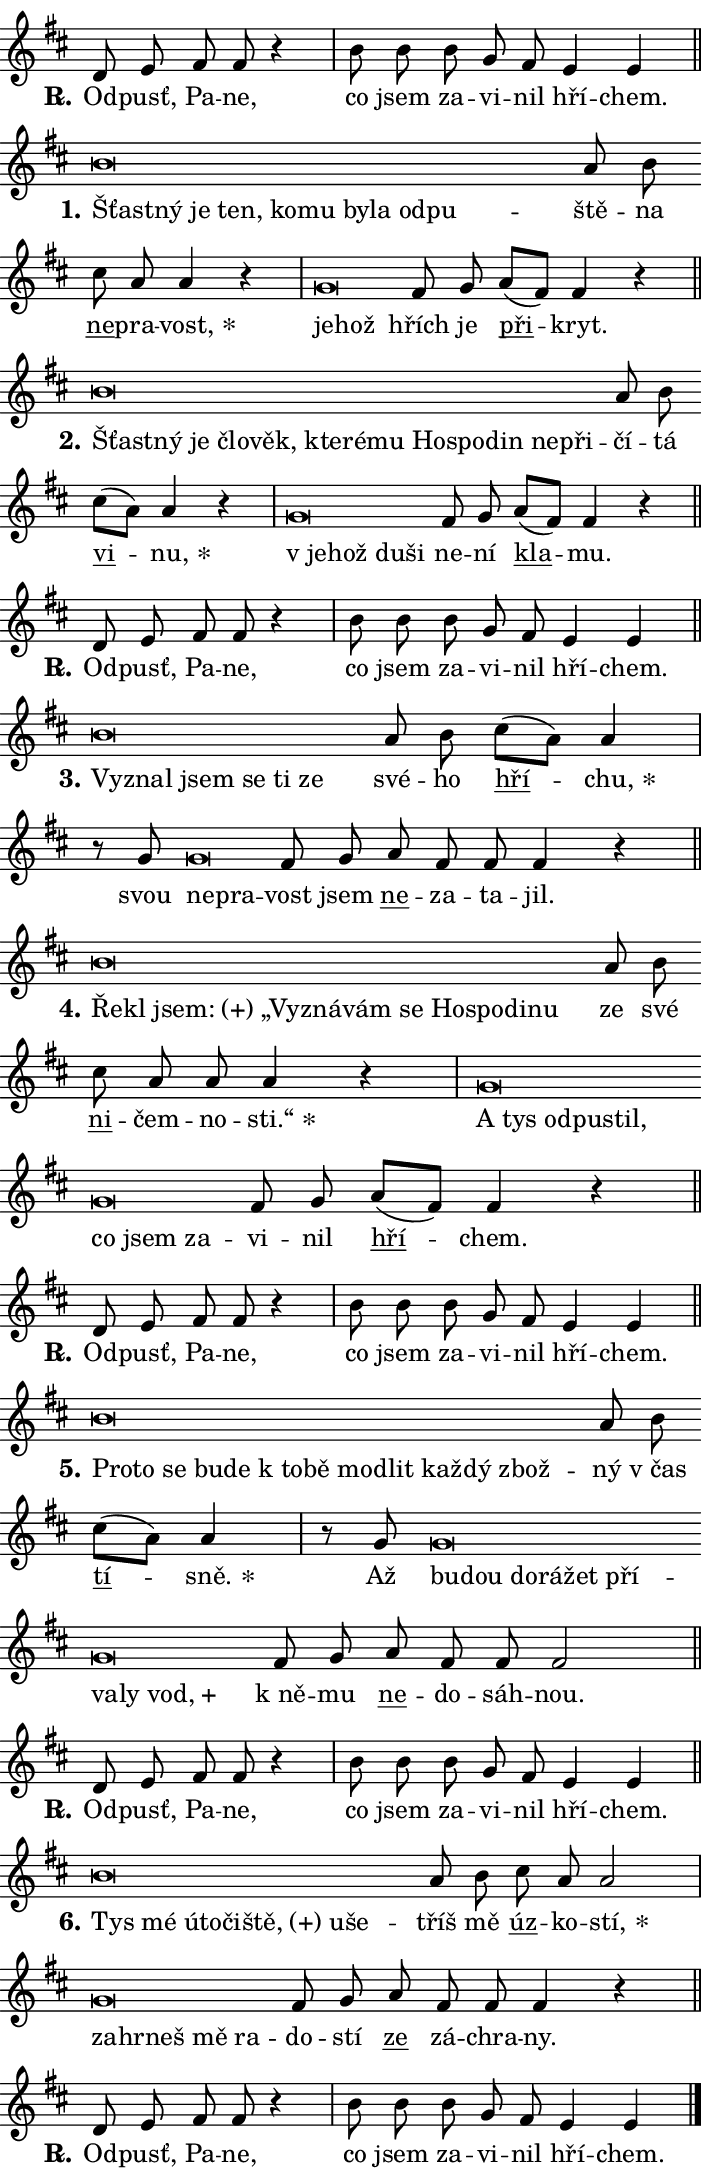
\version "2.24.0"
\header { tagline = "" }
\paper {
  indent = 0\cm
  top-margin = 0\cm
  right-margin = 0.13\cm % to fit lyric hyphens
  bottom-margin = 0\cm
  left-margin = 0\cm
  paper-width = 12\cm
  page-breaking = #ly:one-page-breaking
  system-system-spacing.basic-distance = #11
  score-system-spacing.basic-distance = #11
  ragged-last = ##f
}


%% Author: Thomas Morley
%% https://lists.gnu.org/archive/html/lilypond-user/2020-05/msg00002.html
#(define (line-position grob)
"Returns position of @var[grob} in current system:
   @code{'start}, if at first time-step
   @code{'end}, if at last time-step
   @code{'middle} otherwise
"
  (let* ((col (ly:item-get-column grob))
         (ln (ly:grob-object col 'left-neighbor))
         (rn (ly:grob-object col 'right-neighbor))
         (col-to-check-left (if (ly:grob? ln) ln col))
         (col-to-check-right (if (ly:grob? rn) rn col))
         (break-dir-left
           (and
             (ly:grob-property col-to-check-left 'non-musical #f)
             (ly:item-break-dir col-to-check-left)))
         (break-dir-right
           (and
             (ly:grob-property col-to-check-right 'non-musical #f)
             (ly:item-break-dir col-to-check-right))))
        (cond ((eqv? 1 break-dir-left) 'start)
              ((eqv? -1 break-dir-right) 'end)
              (else 'middle))))

#(define (tranparent-at-line-position vctor)
  (lambda (grob)
  "Relying on @code{line-position} select the relevant enry from @var{vctor}.
Used to determine transparency,"
    (case (line-position grob)
      ((end) (not (vector-ref vctor 0)))
      ((middle) (not (vector-ref vctor 1)))
      ((start) (not (vector-ref vctor 2))))))

noteHeadBreakVisibility =
#(define-music-function (break-visibility)(vector?)
"Makes @code{NoteHead}s transparent relying on @var{break-visibility}"
#{
  \override NoteHead.transparent =
    #(tranparent-at-line-position break-visibility)
#})

#(define delete-ledgers-for-transparent-note-heads
  (lambda (grob)
    "Reads whether a @code{NoteHead} is transparent.
If so this @code{NoteHead} is removed from @code{'note-heads} from
@var{grob}, which is supposed to be @code{LedgerLineSpanner}.
As a result ledgers are not printed for this @code{NoteHead}"
    (let* ((nhds-array (ly:grob-object grob 'note-heads))
           (nhds-list
             (if (ly:grob-array? nhds-array)
                 (ly:grob-array->list nhds-array)
                 '()))
           ;; Relies on the transparent-property being done before
           ;; Staff.LedgerLineSpanner.after-line-breaking is executed.
           ;; This is fragile ...
           (to-keep
             (remove
               (lambda (nhd)
                 (ly:grob-property nhd 'transparent #f))
               nhds-list)))
      ;; TODO find a better method to iterate over grob-arrays, similiar
      ;; to filter/remove etc for lists
      ;; For now rebuilt from scratch
      (set! (ly:grob-object grob 'note-heads)  '())
      (for-each
        (lambda (nhd)
          (ly:pointer-group-interface::add-grob grob 'note-heads nhd))
        to-keep))))

squashNotes = {
  \override NoteHead.X-extent = #'(-0.2 . 0.2)
  \override NoteHead.Y-extent = #'(-0.75 . 0)
  \override NoteHead.stencil =
    #(lambda (grob)
       (let ((pos (ly:grob-property grob 'staff-position)))
         (begin
           (if (< pos -7) (display "ERROR: Lower brevis then expected\n") (display ""))
           (if (<= pos -6) ly:text-interface::print ly:note-head::print))))
}
unSquashNotes = {
  \revert NoteHead.X-extent
  \revert NoteHead.Y-extent
  \revert NoteHead.stencil
}

hideNotes = \noteHeadBreakVisibility #begin-of-line-visible
unHideNotes = \noteHeadBreakVisibility #all-visible

% work-around for resetting accidentals
% https://lilypond.org/doc/v2.23/Documentation/notation/displaying-rhythms#unmetered-music
cadenzaMeasure = {
  \cadenzaOff
  \partial 1024 s1024
  \cadenzaOn
}

#(define-markup-command (accent layout props text) (markup?)
  "Underline accented syllable"
  (interpret-markup layout props
    #{\markup \override #'(offset . 4.3) \underline { #text }#}))

responsum = \markup \concat {
  "R" \hspace #-1.05 \path #0.1 #'((moveto 0 0.07) (lineto 0.9 0.8)) \hspace #0.05 "."
}

spaceSize = #0.6828661417322834 % exact space size for TeX Gyre Schola

\layout {
  \context {
    \Staff
    \remove "Time_signature_engraver"
    \override LedgerLineSpanner.after-line-breaking = #delete-ledgers-for-transparent-note-heads
  }
  \context {
    \Lyrics {
      \override LyricSpace.minimum-distance = \spaceSize
      \override LyricText.font-name = #"TeX Gyre Schola"
      \override LyricText.font-size = 1
      \override StanzaNumber.font-name = #"TeX Gyre Schola Bold"
      \override StanzaNumber.font-size = 1
    }
  }
  \context {
    \Score 
    \override NoteHead.text =
      #(lambda (grob) 
        (let ((pos (ly:grob-property grob 'staff-position)))
          #{\markup {
            \combine
              \halign #-0.55 \raise #(if (= pos -6) 0 0.5) \override #'(thickness . 2) \draw-line #'(3.2 . 0)
              \musicglyph "noteheads.sM1"
          }#}))
  }
}

% magnetic-lyrics.ily
%
%   written by
%     Jean Abou Samra <jean@abou-samra.fr>
%     Werner Lemberg <wl@gnu.org>
%
%   adapted by
%     Jiri Hon <jiri.hon@gmail.com>
%
% Version 2022-Apr-15

% https://www.mail-archive.com/lilypond-user@gnu.org/msg149350.html

#(define (Left_hyphen_pointer_engraver context)
   "Collect syllable-hyphen-syllable occurrences in lyrics and store
them in properties.  This engraver only looks to the left.  For
example, if the lyrics input is @code{foo -- bar}, it does the
following.

@itemize @bullet
@item
Set the @code{text} property of the @code{LyricHyphen} grob between
@q{foo} and @q{bar} to @code{foo}.

@item
Set the @code{left-hyphen} property of the @code{LyricText} grob with
text @q{foo} to the @code{LyricHyphen} grob between @q{foo} and
@q{bar}.
@end itemize

Use this auxiliary engraver in combination with the
@code{lyric-@/text::@/apply-@/magnetic-@/offset!} hook."
   (let ((hyphen #f)
         (text #f))
     (make-engraver
      (acknowledgers
       ((lyric-syllable-interface engraver grob source-engraver)
        (set! text grob)))
      (end-acknowledgers
       ((lyric-hyphen-interface engraver grob source-engraver)
        ;(when (not (grob::has-interface grob 'lyric-space-interface))
          (set! hyphen grob)));)
      ((stop-translation-timestep engraver)
       (when (and text hyphen)
         (ly:grob-set-object! text 'left-hyphen hyphen))
       (set! text #f)
       (set! hyphen #f)))))

#(define (lyric-text::apply-magnetic-offset! grob)
   "If the space between two syllables is less than the value in
property @code{LyricText@/.details@/.squash-threshold}, move the right
syllable to the left so that it gets concatenated with the left
syllable.

Use this function as a hook for
@code{LyricText@/.after-@/line-@/breaking} if the
@code{Left_@/hyphen_@/pointer_@/engraver} is active."
   (let ((hyphen (ly:grob-object grob 'left-hyphen #f)))
     (when hyphen
       (let ((left-text (ly:spanner-bound hyphen LEFT)))
         (when (grob::has-interface left-text 'lyric-syllable-interface)
           (let* ((common (ly:grob-common-refpoint grob left-text X))
                  (this-x-ext (ly:grob-extent grob common X))
                  (left-x-ext
                   (begin
                     ;; Trigger magnetism for left-text.
                     (ly:grob-property left-text 'after-line-breaking)
                     (ly:grob-extent left-text common X)))
                  ;; `delta` is the gap width between two syllables.
                  (delta (- (interval-start this-x-ext)
                            (interval-end left-x-ext)))
                  (details (ly:grob-property grob 'details))
                  (threshold (assoc-get 'squash-threshold details 0.2)))
             (when (< delta threshold)
               (let* (;; We have to manipulate the input text so that
                      ;; ligatures crossing syllable boundaries are not
                      ;; disabled.  For languages based on the Latin
                      ;; script this is essentially a beautification.
                      ;; However, for non-Western scripts it can be a
                      ;; necessity.
                      (lt (ly:grob-property left-text 'text))
                      (rt (ly:grob-property grob 'text))
                      (is-space (grob::has-interface hyphen 'lyric-space-interface))
                      (space (if is-space " " ""))
                      (extra-delta (if is-space spaceSize 0))
                      ;; Append new syllable.
                      (ltrt-space (if (and (string? lt) (string? rt))
                                (string-append lt space rt)
                                (make-concat-markup (list lt space rt))))
                      ;; Right-align `ltrt` to the right side.
                      (ltrt-space-markup (grob-interpret-markup
                               grob
                               (make-translate-markup
                                (cons (interval-length this-x-ext) 0)
                                (make-right-align-markup ltrt-space)))))
                 (begin
                   ;; Don't print `left-text`.
                   (ly:grob-set-property! left-text 'stencil #f)
                   ;; Set text and stencil (which holds all collected
                   ;; syllables so far) and shift it to the left.
                   (ly:grob-set-property! grob 'text ltrt-space)
                   (ly:grob-set-property! grob 'stencil ltrt-space-markup)
                   (ly:grob-translate-axis! grob (- (- delta extra-delta)) X))))))))))


#(define (lyric-hyphen::displace-bounds-first grob)
   ;; Make very sure this callback isn't triggered too early.
   (let ((left (ly:spanner-bound grob LEFT))
         (right (ly:spanner-bound grob RIGHT)))
     (ly:grob-property left 'after-line-breaking)
     (ly:grob-property right 'after-line-breaking)
     (ly:lyric-hyphen::print grob)))

squashThreshold = #0.4

\layout {
  \context {
    \Lyrics
    \consists #Left_hyphen_pointer_engraver
    \override LyricText.after-line-breaking =
      #lyric-text::apply-magnetic-offset!
    \override LyricHyphen.stencil = #lyric-hyphen::displace-bounds-first
    \override LyricText.details.squash-threshold = \squashThreshold
    \override LyricHyphen.minimum-distance = 0
    \override LyricHyphen.minimum-length = \squashThreshold
  }
}

squashText = \override LyricText.details.squash-threshold = 9999
unSquashText = \override LyricText.details.squash-threshold = \squashThreshold

leftText = \override LyricText.self-alignment-X = #LEFT
unLeftText = \revert LyricText.self-alignment-X

starOffset = #(lambda (grob) 
                (let ((x_offset (ly:self-alignment-interface::aligned-on-x-parent grob)))
                  (if (= x_offset 0) 0 (+ x_offset 1.2))))

star = #(define-music-function (syllable)(string?)
"Append star separator at the end of a syllable"
#{
  \once \override LyricText.X-offset = #starOffset
  \lyricmode { \markup {
    #syllable
    \override #'((font-name . "TeX Gyre Schola Bold")) \hspace #0.2 \lower #0.65 \larger "*"
  } }
#})

starAccent = #(define-music-function (syllable)(string?)
"Append star separator at the end of a syllable and make accent"
#{
  \once \override LyricText.X-offset = #starOffset
  \lyricmode { \markup {
    \accent #syllable
    \override #'((font-name . "TeX Gyre Schola Bold")) \hspace #0.2 \lower #0.65 \larger "*"
  } }
#})

breath = #(define-music-function (syllable)(string?)
"Append breathing indicator at the end of a syllable"
#{
  \lyricmode { \markup { #syllable "+" } }
#})

optionalBreath = #(define-music-function (syllable)(string?)
"Append optional breathing indicator at the end of a syllable"
#{
  \lyricmode { \markup { #syllable "(+)" } }
#})


\score {
    <<
        \new Voice = "melody" { \cadenzaOn \key d \major \relative { d'8 e fis fis r4 \cadenzaMeasure \bar "|" b8 b \bar "" b g fis e4 e \cadenzaMeasure \bar "||" \break } }
        \new Lyrics \lyricsto "melody" { \lyricmode { \set stanza = \responsum
Od -- pusť, Pa -- ne, co jsem za -- vi -- nil hří -- chem. } }
    >>
    \layout {}
}

\score {
    <<
        \new Voice = "melody" { \cadenzaOn \key d \major \relative { \squashNotes b'\breve*1/16 \hideNotes \breve*1/16 \bar "" \breve*1/16 \bar "" \breve*1/16 \bar "" \breve*1/16 \bar "" \breve*1/16 \bar "" \breve*1/16 \bar "" \breve*1/16 \bar "" \breve*1/16 \breve*1/16 \bar "" \unHideNotes \unSquashNotes a8 b \bar "" cis a a4 r \cadenzaMeasure \bar "|" \squashNotes g\breve*1/16 \hideNotes \breve*1/16 \bar "" \unHideNotes \unSquashNotes fis8 g \bar "" a[( fis)] fis4 r \cadenzaMeasure \bar "||" \break } }
        \new Lyrics \lyricsto "melody" { \lyricmode { \set stanza = "1."
\leftText Šťast -- \squashText ný je ten, ko -- mu by -- la od -- pu -- \unLeftText \unSquashText ště -- na \markup \accent ne -- pra -- \star vost, \leftText je -- \squashText hož \unLeftText \unSquashText hřích je \markup \accent při -- kryt. } }
    >>
    \layout {}
}

\score {
    <<
        \new Voice = "melody" { \cadenzaOn \key d \major \relative { \squashNotes b'\breve*1/16 \hideNotes \breve*1/16 \bar "" \breve*1/16 \bar "" \breve*1/16 \bar "" \breve*1/16 \bar "" \breve*1/16 \bar "" \breve*1/16 \bar "" \breve*1/16 \bar "" \breve*1/16 \bar "" \breve*1/16 \bar "" \breve*1/16 \bar "" \breve*1/16 \breve*1/16 \bar "" \unHideNotes \unSquashNotes a8 b \bar "" cis[( a)] a4 r \cadenzaMeasure \bar "|" \squashNotes g\breve*1/16 \hideNotes \breve*1/16 \bar "" \breve*1/16 \breve*1/16 \bar "" \unHideNotes \unSquashNotes fis8 g \bar "" a[( fis)] fis4 r \cadenzaMeasure \bar "||" \break } }
        \new Lyrics \lyricsto "melody" { \lyricmode { \set stanza = "2."
\leftText Šťast -- \squashText ný je člo -- věk, kte -- ré -- mu Ho -- spo -- din ne -- při -- \unLeftText \unSquashText čí -- tá \markup \accent vi -- \star nu, \leftText "v je" -- \squashText hož du -- ši \unLeftText \unSquashText ne -- ní \markup \accent kla -- mu. } }
    >>
    \layout {}
}

\score {
    <<
        \new Voice = "melody" { \cadenzaOn \key d \major \relative { d'8 e fis fis r4 \cadenzaMeasure \bar "|" b8 b \bar "" b g fis e4 e \cadenzaMeasure \bar "||" \break } }
        \new Lyrics \lyricsto "melody" { \lyricmode { \set stanza = \responsum
Od -- pusť, Pa -- ne, co jsem za -- vi -- nil hří -- chem. } }
    >>
    \layout {}
}

\score {
    <<
        \new Voice = "melody" { \cadenzaOn \key d \major \relative { \squashNotes b'\breve*1/16 \hideNotes \breve*1/16 \bar "" \breve*1/16 \bar "" \breve*1/16 \bar "" \breve*1/16 \breve*1/16 \bar "" \unHideNotes \unSquashNotes a8 b \bar "" cis[( a)] a4 \cadenzaMeasure \bar "|" r8 g8 \squashNotes g\breve*1/16 \hideNotes \breve*1/16 \bar "" \unHideNotes \unSquashNotes fis8 g \bar "" a fis fis fis4 r \cadenzaMeasure \bar "||" \break } }
        \new Lyrics \lyricsto "melody" { \lyricmode { \set stanza = "3."
\leftText Vy -- \squashText znal jsem se ti ze \unLeftText \unSquashText své -- ho \markup \accent hří -- \star chu, svou \leftText ne -- \squashText pra -- \unLeftText \unSquashText vost jsem \markup \accent ne -- za -- ta -- jil. } }
    >>
    \layout {}
}

\score {
    <<
        \new Voice = "melody" { \cadenzaOn \key d \major \relative { \squashNotes b'\breve*1/16 \hideNotes \breve*1/16 \bar "" \breve*1/16 \bar "" \breve*1/16 \bar "" \breve*1/16 \bar "" \breve*1/16 \bar "" \breve*1/16 \bar "" \breve*1/16 \bar "" \breve*1/16 \bar "" \breve*1/16 \breve*1/16 \bar "" \unHideNotes \unSquashNotes a8 b \bar "" cis a a a4 r \cadenzaMeasure \bar "|" \squashNotes g\breve*1/16 \hideNotes \breve*1/16 \bar "" \breve*1/16 \bar "" \breve*1/16 \bar "" \breve*1/16 \bar "" \breve*1/16 \bar "" \breve*1/16 \breve*1/16 \bar "" \unHideNotes \unSquashNotes fis8 g \bar "" a[( fis)] fis4 r \cadenzaMeasure \bar "||" \break } }
        \new Lyrics \lyricsto "melody" { \lyricmode { \set stanza = "4."
\leftText Ře -- \squashText kl \optionalBreath jsem: „Vy -- zná -- vám se Ho -- spo -- di -- nu \unLeftText \unSquashText ze své \markup \accent ni -- čem -- no -- \star sti.“ \leftText A \squashText tys od -- pu -- stil, co jsem za -- \unLeftText \unSquashText vi -- nil \markup \accent hří -- chem. } }
    >>
    \layout {}
}

\score {
    <<
        \new Voice = "melody" { \cadenzaOn \key d \major \relative { d'8 e fis fis r4 \cadenzaMeasure \bar "|" b8 b \bar "" b g fis e4 e \cadenzaMeasure \bar "||" \break } }
        \new Lyrics \lyricsto "melody" { \lyricmode { \set stanza = \responsum
Od -- pusť, Pa -- ne, co jsem za -- vi -- nil hří -- chem. } }
    >>
    \layout {}
}

\score {
    <<
        \new Voice = "melody" { \cadenzaOn \key d \major \relative { \squashNotes b'\breve*1/16 \hideNotes \breve*1/16 \bar "" \breve*1/16 \bar "" \breve*1/16 \bar "" \breve*1/16 \bar "" \breve*1/16 \bar "" \breve*1/16 \bar "" \breve*1/16 \bar "" \breve*1/16 \bar "" \breve*1/16 \bar "" \breve*1/16 \breve*1/16 \bar "" \unHideNotes \unSquashNotes a8 b \bar "" cis[( a)] a4 \cadenzaMeasure \bar "|" r8 g8 \squashNotes g\breve*1/16 \hideNotes \breve*1/16 \bar "" \breve*1/16 \bar "" \breve*1/16 \bar "" \breve*1/16 \bar "" \breve*1/16 \bar "" \breve*1/16 \bar "" \breve*1/16 \breve*1/16 \bar "" \unHideNotes \unSquashNotes fis8 g \bar "" a fis fis fis2 \cadenzaMeasure \bar "||" \break } }
        \new Lyrics \lyricsto "melody" { \lyricmode { \set stanza = "5."
\leftText Pro -- \squashText to se bu -- de "k to" -- bě mo -- dlit kaž -- dý zbož -- \unLeftText \unSquashText ný "v čas" \markup \accent tí -- \star sně. Až \leftText bu -- \squashText dou do -- rá -- žet pří -- va -- ly \breath "vod," \unLeftText \unSquashText "k ně" -- mu \markup \accent ne -- do -- sáh -- nou. } }
    >>
    \layout {}
}

\score {
    <<
        \new Voice = "melody" { \cadenzaOn \key d \major \relative { d'8 e fis fis r4 \cadenzaMeasure \bar "|" b8 b \bar "" b g fis e4 e \cadenzaMeasure \bar "||" \break } }
        \new Lyrics \lyricsto "melody" { \lyricmode { \set stanza = \responsum
Od -- pusť, Pa -- ne, co jsem za -- vi -- nil hří -- chem. } }
    >>
    \layout {}
}

\score {
    <<
        \new Voice = "melody" { \cadenzaOn \key d \major \relative { \squashNotes b'\breve*1/16 \hideNotes \breve*1/16 \bar "" \breve*1/16 \bar "" \breve*1/16 \bar "" \breve*1/16 \bar "" \breve*1/16 \bar "" \breve*1/16 \breve*1/16 \bar "" \unHideNotes \unSquashNotes a8 b \bar "" cis a a2 \cadenzaMeasure \bar "|" \squashNotes g\breve*1/16 \hideNotes \breve*1/16 \bar "" \breve*1/16 \bar "" \breve*1/16 \breve*1/16 \bar "" \unHideNotes \unSquashNotes fis8 g \bar "" a fis fis fis4 r \cadenzaMeasure \bar "||" \break } }
        \new Lyrics \lyricsto "melody" { \lyricmode { \set stanza = "6."
\leftText Tys \squashText mé ú -- to -- či -- \optionalBreath ště, u -- še -- \unLeftText \unSquashText tříš mě \markup \accent úz -- ko -- \star stí, \leftText za -- \squashText hr -- neš mě ra -- \unLeftText \unSquashText do -- stí \markup \accent ze zá -- chra -- ny. } }
    >>
    \layout {}
}

\score {
    <<
        \new Voice = "melody" { \cadenzaOn \key d \major \relative { d'8 e fis fis r4 \cadenzaMeasure \bar "|" b8 b \bar "" b g fis e4 e \cadenzaMeasure \bar "||" \break } \bar "|." }
        \new Lyrics \lyricsto "melody" { \lyricmode { \set stanza = \responsum
Od -- pusť, Pa -- ne, co jsem za -- vi -- nil hří -- chem. } }
    >>
    \layout {}
}
